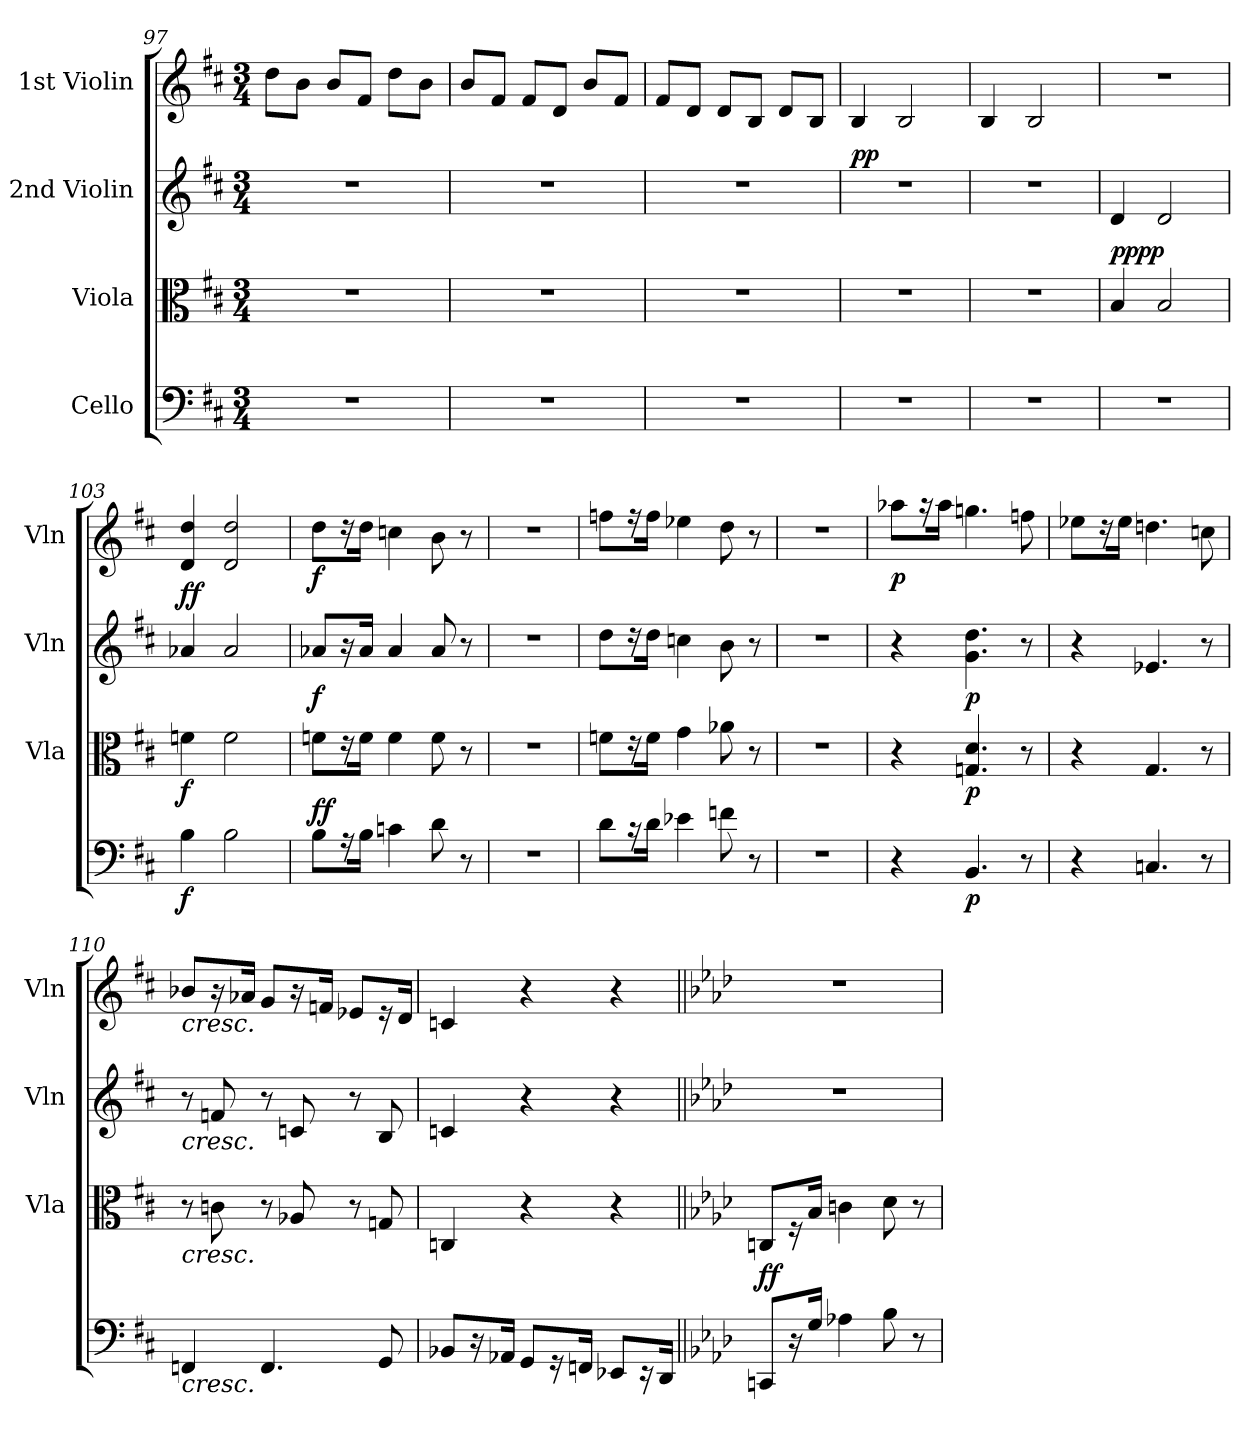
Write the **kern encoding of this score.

**kern	**dynam	**kern	**dynam	**kern	**dynam	**kern	**dynam
*part4	*part4	*part3	*part3	*part2	*part2	*part1	*part1
*staff4	*staff4	*staff3	*staff3	*staff2	*staff2	*staff1	*staff1
*I"Cello	*	*I"Viola	*	*I"2nd Violin	*	*I"1st Violin	*
*	*	*I'Vla	*	*I'Vln	*	*I'Vln	*
!!LO:LB:g=z
*clefF4	*	*clefC3	*	*clefG2	*	*clefG2	*
*k[f#c#]	*	*k[f#c#]	*	*k[f#c#]	*	*k[f#c#]	*
*M3/4	*	*M3/4	*	*M3/4	*	*M3/4	*
=97	=97	=97	=97	=97	=97	=97	=97
2.r	.	2.r	.	2.r	.	8dd\L	.
.	.	.	.	.	.	8b\J	.
.	.	.	.	.	.	8b/L	.
.	.	.	.	.	.	8f#/J	.
.	.	.	.	.	.	8dd\L	.
.	.	.	.	.	.	8b\J	.
=98	=98	=98	=98	=98	=98	=98	=98
2.r	.	2.r	.	2.r	.	8b/L	.
.	.	.	.	.	.	8f#/J	.
.	.	.	.	.	.	8f#/L	.
.	.	.	.	.	.	8d/J	.
.	.	.	.	.	.	8b/L	.
.	.	.	.	.	.	8f#/J	.
=99	=99	=99	=99	=99	=99	=99	=99
2.r	.	2.r	.	2.r	.	8f#/L	.
.	.	.	.	.	.	8d/J	.
.	.	.	.	.	.	8d/L	.
.	.	.	.	.	.	8B/J	.
.	.	.	.	.	.	8d/L	.
.	.	.	.	.	.	8B/J	.
=100	=100	=100	=100	=100	=100	=100	=100
!	!	!	!	!	!LO:DY:a	!	!
2.r	.	2.r	.	2.r	pp	4B/	.
.	.	.	.	.	.	2B/	.
=101	=101	=101	=101	=101	=101	=101	=101
2.r	.	2.r	.	2.r	.	4B/	.
.	.	.	.	.	.	2B/	.
=102	=102	=102	=102	=102	=102	=102	=102
!	!	!	!LO:DY:b	!	!	!	!
!	!	!	!LO:DY:n=1:a	!	!	!	!
2.r	.	4B/	pp pp	4d/	.	2.r	.
.	.	2B/	.	2d/	.	.	.
=103	=103	=103	=103	=103	=103	=103	=103
!	!LO:DY:b	!	!LO:DY:b	!	!LO:DY:b	!	!
!	!	!	!	!	!LO:DY:n=1:a	!	!
4B\	f	4fn\	f	4a-X/	f f	4d/ 4dd/	.
2B\	.	2f\	.	2a-/	.	2d/ 2dd/	.
!!LO:LB:g=z
=104	=104	=104	=104	=104	=104	=104	=104
!	!LO:DY:b	!	!	!	!	!	!
!	!LO:DY:n=1:a	!	!	!	!LO:DY:b	!	!LO:DY:b
8B\L	f f	8fn\L	.	8a-X/L	f	8dd\L	f
16r	.	16r	.	16r	.	16r	.
16B\Jk	.	16f\Jk	.	16a-/Jk	.	16dd\Jk	.
4cn\	.	4f\	.	4a-/	.	4ccn\	.
8d\	.	8f\	.	8a-/	.	8b\	.
8r	.	8r	.	8r	.	8r	.
!!LO:PB:g=z
=105	=105	=105	=105	=105	=105	=105	=105
2.r	.	2.r	.	2.r	.	2.r	.
=106	=106	=106	=106	=106	=106	=106	=106
8d\L	.	8fn\L	.	8dd\L	.	8ffn\L	.
16r	.	16r	.	16r	.	16r	.
16d\Jk	.	16f\Jk	.	16dd\Jk	.	16ff\Jk	.
4e-X\	.	4g\	.	4ccn\	.	4ee-X\	.
8fn\	.	8a-X\	.	8b\	.	8dd\	.
8r	.	8r	.	8r	.	8r	.
=107	=107	=107	=107	=107	=107	=107	=107
2.r	.	2.r	.	2.r	.	2.r	.
=108	=108	=108	=108	=108	=108	=108	=108
!	!	!	!	!	!	!	!LO:DY:b
4r	.	4r	.	4r	.	8aa-X\L	p
.	.	.	.	.	.	16r	.
.	.	.	.	.	.	16aa-\Jk	.
!	!LO:DY:b	!	!LO:DY:b	!	!LO:DY:b	!	!
4.BB/	p	4.Gn/ 4.d/	p	4.g\ 4.dd\	p	4.ggn\	.
8r	.	8r	.	8r	.	8ffn\	.
=109	=109	=109	=109	=109	=109	=109	=109
4r	.	4r	.	4r	.	8ee-X\L	.
.	.	.	.	.	.	16r	.
.	.	.	.	.	.	16ee-\Jk	.
4.Cn/	.	4.G/	.	4.e-X/	.	4.ddn\	.
8r	.	8r	.	8r	.	8ccn\	.
!!LO:LB:g=z
=110	=110	=110	=110	=110	=110	=110	=110
!	!	!	!	!	!	!LO:TX:b:i:t=cresc.	!
!	!	!	!	!LO:TX:b:i:t=cresc.	!	!	!
!	!	!LO:TX:b:i:t=cresc.	!	!	!	!	!
!LO:TX:b:i:t=cresc.	!	!	!	!	!	!	!
4FFn/	.	8r	.	8r	.	8b-X/L	.
.	.	8cn\	.	8fn/	.	16r	.
.	.	.	.	.	.	16a-X/Jk	.
4.FF/	.	8r	.	8r	.	8g/L	.
.	.	8A-X/	.	8cn/	.	16r	.
.	.	.	.	.	.	16fn/Jk	.
.	.	8r	.	8r	.	8e-X/L	.
8GG/	.	8Gn/	.	8B/	.	16r	.
.	.	.	.	.	.	16d/Jk	.
!!LO:PB:g=z
=111	=111	=111	=111	=111	=111	=111	=111
8BB-X/L	.	4Cn/	.	4cn/	.	4cn/	.
16r	.	.	.	.	.	.	.
16AA-X/Jk	.	.	.	.	.	.	.
8GG/L	.	4r	.	4r	.	4r	.
16r	.	.	.	.	.	.	.
16FFn/Jk	.	.	.	.	.	.	.
8EE-X/L	.	4r	.	4r	.	4r	.
16r	.	.	.	.	.	.	.
16DD/Jk	.	.	.	.	.	.	.
=112||	=112||	=112||	=112||	=112||	=112||	=112||	=112||
*k[b-e-a-d-]	*	*k[b-e-a-d-]	*	*k[b-e-a-d-]	*	*k[b-e-a-d-]	*
!	!LO:DY:b	!	!	!	!	!	!
!	!LO:DY:n=1:a	!	!	!	!	!	!
8CCn/L	f f	8Cn/L	.	2.r	.	2.r	.
16r	.	16r	.	.	.	.	.
16G/Jk	.	16B-/Jk	.	.	.	.	.
4A-X\	.	4cn\	.	.	.	.	.
8B-\	.	8d-\	.	.	.	.	.
8r	.	8r	.	.	.	.	.
=	=	=	=	=	=	=	=
*-	*-	*-	*-	*-	*-	*-	*-
